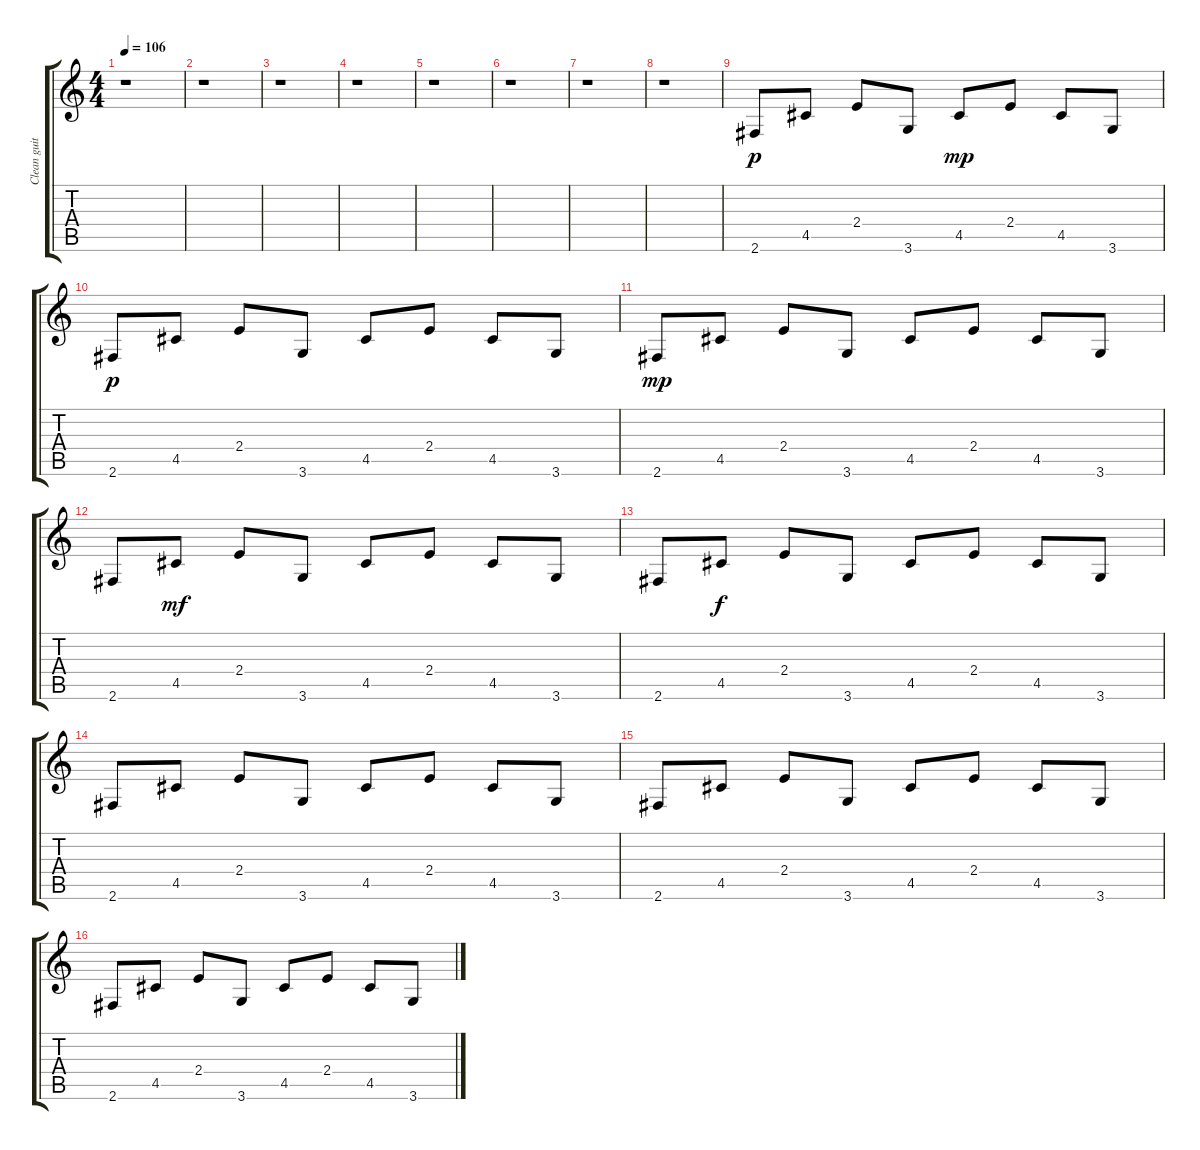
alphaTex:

\track ("Clean guitar" "Clean guit") {instrument electricguitarclean}
\staff {score tabs}
\tuning (E4 B3 G3 D3 A2 E2) {hide}
\ts (4 4)
\tempo 106
\clef g2
\ks c
r.1{dy p} |
r.1 |
r.1 |
r.1 |
r.1 |
r.1 |
r.1 |
r.1 |
2.6.8 4.5.8 2.4.8 3.6.8 4.5.8{dy mp} 2.4.8 4.5.8 3.6.8 |
2.6.8{dy p} 4.5.8 2.4.8 3.6.8 4.5.8 2.4.8 4.5.8 3.6.8 |
2.6.8{dy mp} 4.5.8 2.4.8 3.6.8 4.5.8 2.4.8 4.5.8 3.6.8 |
2.6.8 4.5.8{dy mf} 2.4.8 3.6.8 4.5.8 2.4.8 4.5.8 3.6.8 |
2.6.8 4.5.8{dy f} 2.4.8 3.6.8 4.5.8 2.4.8 4.5.8 3.6.8 |
2.6.8 4.5.8 2.4.8 3.6.8 4.5.8 2.4.8 4.5.8 3.6.8 |
2.6.8 4.5.8 2.4.8 3.6.8 4.5.8 2.4.8 4.5.8 3.6.8 |
2.6.8 4.5.8 2.4.8 3.6.8 4.5.8 2.4.8 4.5.8 3.6.8
